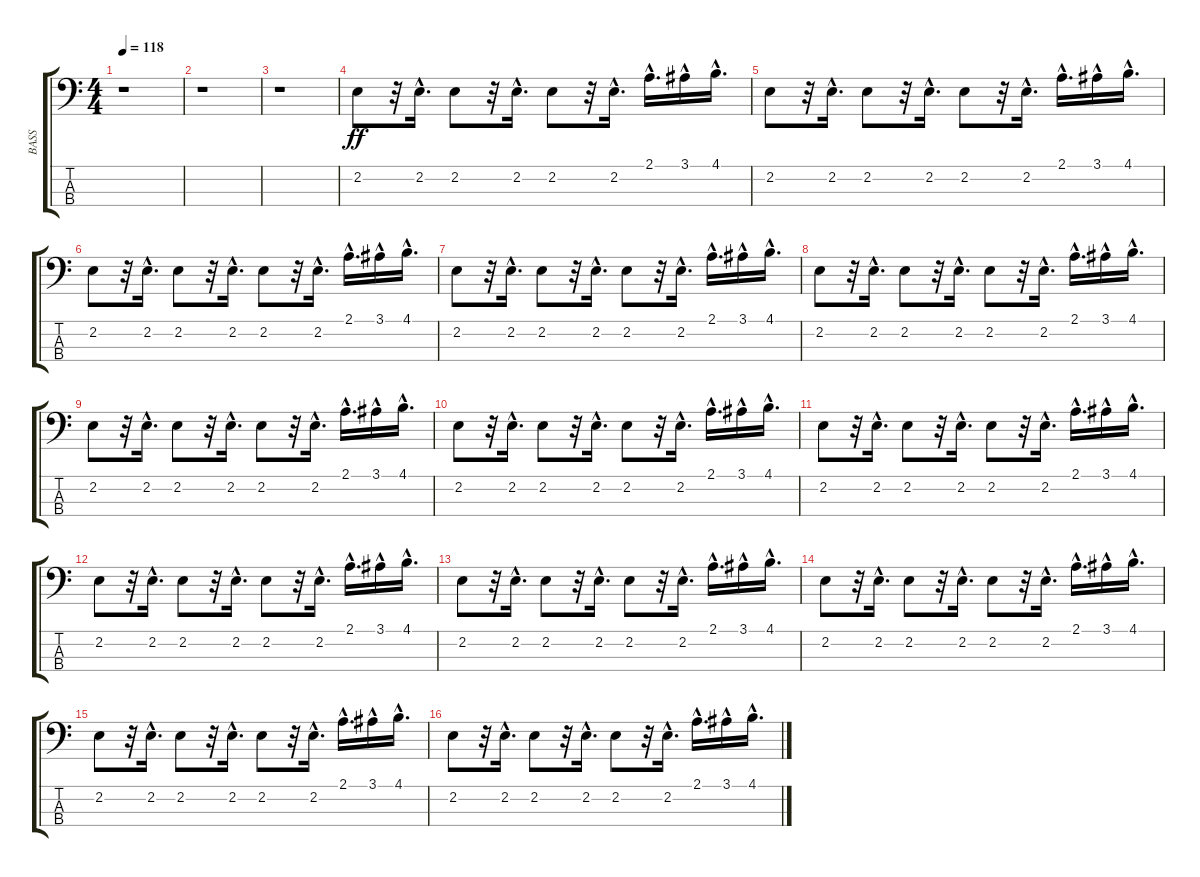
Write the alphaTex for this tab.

\track ("BASS" "BASS") {instrument electricbassfinger}
\staff {score tabs}
\tuning (G2 D2 A1 E1) {hide}
\ts (4 4)
\tempo 118
\clef f4
\ks c
r.1{dy ff instrument electricbassfinger} |
r.1 |
r.1 |
2.2.8 r.32 2.2{hac}.16{d} 2.2.8 r.32 2.2{hac}.16{d} 2.2.8 r.32 2.2{hac}.16{d} 2.1{hac}.16{d} 3.1{hac}.16 4.1{hac}.16{d} |
2.2.8 r.32 2.2{hac}.16{d} 2.2.8 r.32 2.2{hac}.16{d} 2.2.8 r.32 2.2{hac}.16{d} 2.1{hac}.16{d} 3.1{hac}.16 4.1{hac}.16{d} |
2.2.8 r.32 2.2{hac}.16{d} 2.2.8 r.32 2.2{hac}.16{d} 2.2.8 r.32 2.2{hac}.16{d} 2.1{hac}.16{d} 3.1{hac}.16 4.1{hac}.16{d} |
2.2.8 r.32 2.2{hac}.16{d} 2.2.8 r.32 2.2{hac}.16{d} 2.2.8 r.32 2.2{hac}.16{d} 2.1{hac}.16{d} 3.1{hac}.16 4.1{hac}.16{d} |
2.2.8 r.32 2.2{hac}.16{d} 2.2.8 r.32 2.2{hac}.16{d} 2.2.8 r.32 2.2{hac}.16{d} 2.1{hac}.16{d} 3.1{hac}.16 4.1{hac}.16{d} |
2.2.8 r.32 2.2{hac}.16{d} 2.2.8 r.32 2.2{hac}.16{d} 2.2.8 r.32 2.2{hac}.16{d} 2.1{hac}.16{d} 3.1{hac}.16 4.1{hac}.16{d} |
2.2.8 r.32 2.2{hac}.16{d} 2.2.8 r.32 2.2{hac}.16{d} 2.2.8 r.32 2.2{hac}.16{d} 2.1{hac}.16{d} 3.1{hac}.16 4.1{hac}.16{d} |
2.2.8 r.32 2.2{hac}.16{d} 2.2.8 r.32 2.2{hac}.16{d} 2.2.8 r.32 2.2{hac}.16{d} 2.1{hac}.16{d} 3.1{hac}.16 4.1{hac}.16{d} |
2.2.8 r.32 2.2{hac}.16{d} 2.2.8 r.32 2.2{hac}.16{d} 2.2.8 r.32 2.2{hac}.16{d} 2.1{hac}.16{d} 3.1{hac}.16 4.1{hac}.16{d} |
2.2.8 r.32 2.2{hac}.16{d} 2.2.8 r.32 2.2{hac}.16{d} 2.2.8 r.32 2.2{hac}.16{d} 2.1{hac}.16{d} 3.1{hac}.16 4.1{hac}.16{d} |
2.2.8 r.32 2.2{hac}.16{d} 2.2.8 r.32 2.2{hac}.16{d} 2.2.8 r.32 2.2{hac}.16{d} 2.1{hac}.16{d} 3.1{hac}.16 4.1{hac}.16{d} |
2.2.8 r.32 2.2{hac}.16{d} 2.2.8 r.32 2.2{hac}.16{d} 2.2.8 r.32 2.2{hac}.16{d} 2.1{hac}.16{d} 3.1{hac}.16 4.1{hac}.16{d} |
2.2.8 r.32 2.2{hac}.16{d} 2.2.8 r.32 2.2{hac}.16{d} 2.2.8 r.32 2.2{hac}.16{d} 2.1{hac}.16{d} 3.1{hac}.16 4.1{hac}.16{d}
